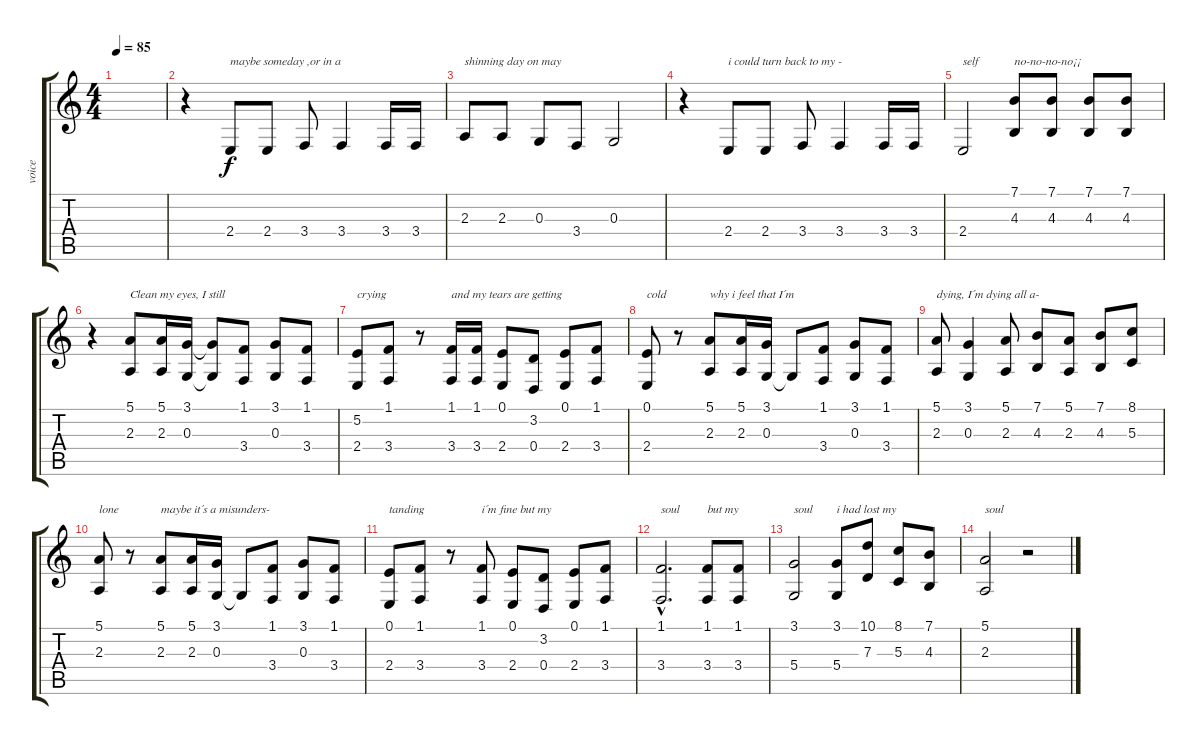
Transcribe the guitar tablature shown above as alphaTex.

\track ("voice" "voice") {instrument acousticgrandpiano}
\staff {score tabs}
\tuning (E4 B3 G3 D3 A2 E2) {hide}
\ts (4 4)
\tempo 85
\clef g2
\ks c
|
r.4 2.4.8{txt "maybe someday ,or in a"} 2.4.8 3.4.8 3.4.4 3.4.16 3.4.16 |
2.3.8{txt "shinning day on may"} 2.3.8 0.3.8 3.4.8 0.3.2 |
r.4 2.4.8{txt "i could turn back to my -"} 2.4.8 3.4.8 3.4.4 3.4.16 3.4.16 |
2.4.2{txt "self"} (7.1 4.3).8{txt "no-no-no-no¡¡"} (7.1 4.3).8 (7.1 4.3).8 (7.1 4.3).8 |
r.4 (5.1 2.3).8{txt "Clean my eyes, I still"} (5.1 2.3).16 (3.1 0.3).16 (3.1{t} 0.3{t}).8 (1.1 3.4).8 (3.1 0.3).8 (1.1 3.4).8 |
(5.2 2.4).8{txt "crying"} (1.1 3.4).8 r.8 (1.1 3.4).16{txt "and my tears are getting"} (1.1 3.4).16 (0.1 2.4).8 (3.2 0.4).8 (0.1 2.4).8 (1.1 3.4).8 |
(0.1 2.4).8{txt "cold"} r.8 (5.1 2.3).8{txt "why i feel that I´m"} (5.1 2.3).16 (3.1 0.3).16 0.3{t}.8 (1.1 3.4).8 (3.1 0.3).8 (1.1 3.4).8 |
(5.1 2.3).8{txt "dying, I´m dying all a-"} (3.1 0.3).4 (5.1 2.3).8 (7.1 4.3).8 (5.1 2.3).8 (7.1 4.3).8 (8.1 5.3).8 |
(5.1 2.3).8{txt "lone"} r.8 (5.1 2.3).8{txt "maybe it´s a misunders-"} (5.1 2.3).16 (3.1 0.3).16 0.3{t}.8 (1.1 3.4).8 (3.1 0.3).8 (1.1 3.4).8 |
(0.1 2.4).8{txt "tanding"} (1.1 3.4).8 r.8 (1.1 3.4).8{txt "i´m fine but my "} (0.1 2.4).8 (3.2 0.4).8 (0.1 2.4).8 (1.1 3.4).8 |
(1.1{hac} 3.4{hac}).2{d txt "soul"} (1.1 3.4).8{txt "but my"} (1.1 3.4).8 |
(3.1 5.4).2{txt "soul"} (3.1 5.4).8{txt "i had lost my "} (10.1 7.3).8 (8.1 5.3).8 (7.1 4.3).8 |
(5.1 2.3).2{txt "soul"} r.2
